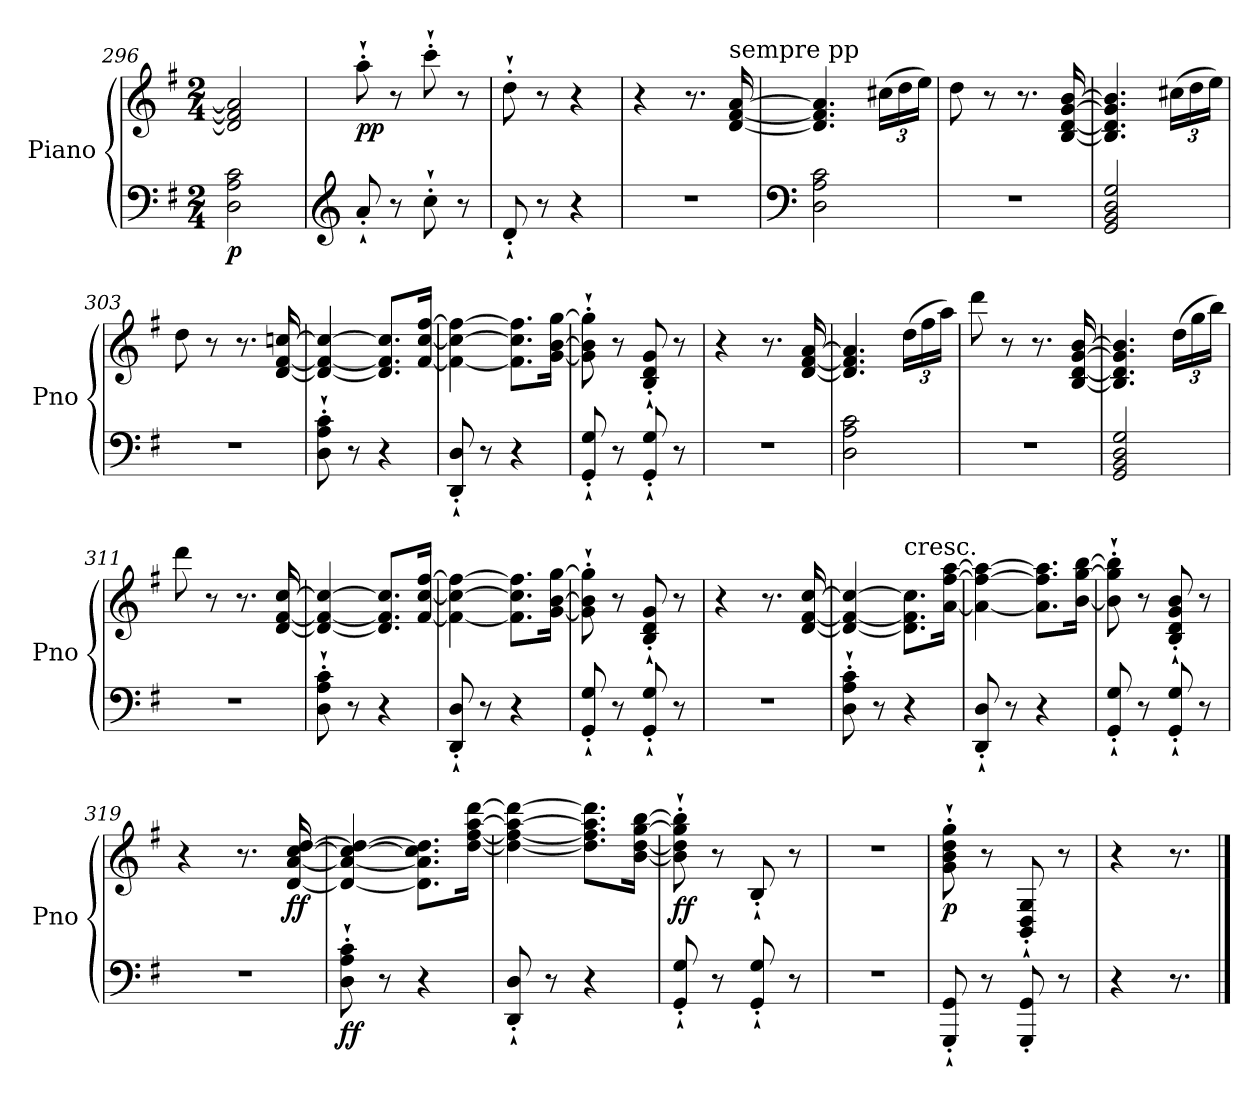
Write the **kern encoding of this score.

**kern	**kern	**dynam
*part1	*part1	*part1
*staff2	*staff1	*staff1/2
*I"Piano	*	*
*I'Pno	*	*
*clefF4	*clefG2	*
*k[f#]	*k[f#]	*
*G:	*G:	*
*M2/4	*M2/4	*
=296	=296	=296
!	!	!LO:DY:b=2
2D\ 2A\ 2c\	2d/] 2f#/] 2a/]	p
=297	=297	=297
*clefG2	*	*
!	!	!LO:DY:b
8a'`/	8aa'`\	pp
8r	8r	.
8cc'`\	8ccc'`\	.
8r	8r	.
=298	=298	=298
8d'`/	8dd'`\	.
8r	8r	.
4r	4r	.
=299	=299	=299
2r	4r	.
.	8.r	.
!	!LO:TX:a:t=sempre pp	!
.	[16d/ [16f#/ [16a/	.
!!LO:LB:g=z
=300	=300	=300
*clefF4	*	*
2D\ 2A\ 2c\	4.d/] 4.f#/] 4.a/]	.
*	*Xbrackettup	*
.	(>24cc#X\LL	.
.	24dd\	.
.	24ee\JJ)	.
=301	=301	=301
2r	8dd\	.
.	8r	.
.	8.r	.
.	[16B/ [16d/ [16g/ [16b/	.
=302	=302	=302
2GG/ 2BB/ 2D/ 2G/	4.B/] 4.d/] 4.g/] 4.b/]	.
.	(>24cc#X\LL	.
.	24dd\	.
.	24ee\JJ)	.
=303	=303	=303
2r	8dd\	.
.	8r	.
.	8.r	.
.	[16d/ [16f#/ [16ccn/	.
=304	=304	=304
8D\'` 8A\'` 8c\'`	4d/_ 4f#/_ 4cc/_	.
8r	.	.
4r	8.d/] 8.f#/] 8.cc/]L	.
.	[16f#/ [16cc/ [16ff#/Jk	.
=305	=305	=305
8DD/'` 8D/'`	4f#\_ 4cc\_ 4ff#\_	.
8r	.	.
4r	8.f#\] 8.cc\] 8.ff#\]L	.
.	[16g\ [16b\ [16gg\Jk	.
=306	=306	=306
8GG/'` 8G/'`	8g\]'` 8b\]'` 8gg\]'`	.
8r	8r	.
8GG/'` 8G/'`	8B/'` 8d/'` 8g/'`	.
8r	8r	.
=307	=307	=307
2r	4r	.
.	8.r	.
.	[16d/ [16f#/ [16a/	.
=308	=308	=308
2D\ 2A\ 2c\	4.d/] 4.f#/] 4.a/]	.
.	(>24dd\LL	.
.	24ff#\	.
.	24aa\JJ)	.
!!LO:LB:g=z
=309	=309	=309
2r	8ddd\	.
.	8r	.
.	8.r	.
.	[16B/ [16d/ [16g/ [16b/	.
=310	=310	=310
2GG/ 2BB/ 2D/ 2G/	4.B/] 4.d/] 4.g/] 4.b/]	.
.	(>24dd\LL	.
.	24gg\	.
.	24bb\JJ)	.
=311	=311	=311
2r	8ddd\	.
.	8r	.
.	8.r	.
.	[16d/ [16f#/ [16cc/	.
=312	=312	=312
8D\'` 8A\'` 8c\'`	4d/_ 4f#/_ 4cc/_	.
8r	.	.
4r	8.d/] 8.f#/] 8.cc/]L	.
.	[16f#/ [16cc/ [16ff#/Jk	.
=313	=313	=313
8DD/'` 8D/'`	4f#\_ 4cc\_ 4ff#\_	.
8r	.	.
4r	8.f#\] 8.cc\] 8.ff#\]L	.
.	[16g\ [16b\ [16gg\Jk	.
=314	=314	=314
8GG/'` 8G/'`	8g\]'` 8b\]'` 8gg\]'`	.
8r	8r	.
8GG/'` 8G/'`	8B/'` 8d/'` 8g/'`	.
8r	8r	.
=315	=315	=315
2r	4r	.
.	8.r	.
.	[16d/ [16f#/ [16cc/	.
=316	=316	=316
8D\'` 8A\'` 8c\'`	4d/_ 4f#/_ 4cc/_	.
8r	.	.
!	!LO:TX:a:t=cresc.	!
4r	8.d\] 8.f#\] 8.cc\]L	.
.	[16a\ [16ff#\ [16aa\Jk	.
=317	=317	=317
8DD/'` 8D/'`	4a\_ 4ff#\_ 4aa\_	.
8r	.	.
4r	8.a\] 8.ff#\] 8.aa\]L	.
.	[16b\ [16gg\ [16bb\Jk	.
!!LO:LB:g=z
=318	=318	=318
8GG/'` 8G/'`	8b\]'` 8gg\]'` 8bb\]'`	.
8r	8r	.
8GG/'` 8G/'`	8B/'` 8d/'` 8g/'` 8b/'`	.
8r	8r	.
=319	=319	=319
2r	4r	.
.	8.r	.
!	!	!LO:DY:b
.	[16d/ [16a/ [16cc/ [16dd/	ff
=320	=320	=320
!	!	!LO:DY:b=2
8D\'` 8A\'` 8c\'`	4d/_ 4a/_ 4cc/_ 4dd/_	ff
8r	.	.
4r	8.d\] 8.a\] 8.cc\] 8.dd\]L	.
.	[16dd\ [16ff#\ [16aa\ [16ddd\Jk	.
=321	=321	=321
8DD/'` 8D/'`	4dd\_ 4ff#\_ 4aa\_ 4ddd\_	.
8r	.	.
4r	8.dd\] 8.ff#\] 8.aa\] 8.ddd\]L	.
.	[16b\ [16dd\ [16gg\ [16bb\Jk	.
=322	=322	=322
!	!	!LO:DY:b
8GG/'` 8G/'`	8b\]'` 8dd\]'` 8gg\]'` 8bb\]'`	ff
8r	8r	.
8GG/'` 8G/'`	8B'`/	.
8r	8r	.
=323	=323	=323
2r	2r	.
=324	=324	=324
!	!	!LO:DY:b
8GGG/'` 8GG/'`	8g\'` 8b\'` 8dd\'` 8gg\'`	p
8r	8r	.
8GGG/' 8GG/'	8BB/'` 8D/'` 8G/'`	.
8r	8r	.
=325	=325	=325
4r	4r	.
8.r	8.r	.
==	==	==
*-	*-	*-
